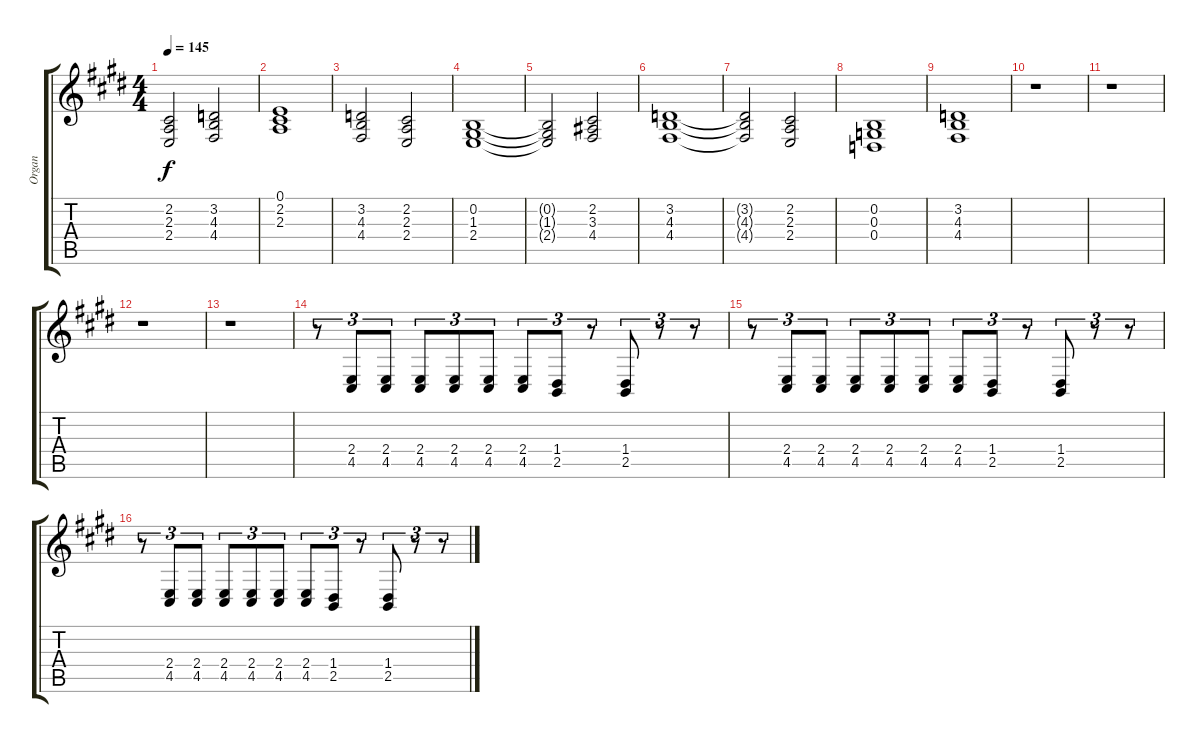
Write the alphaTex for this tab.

\track ("Organ" "Organ") {solo instrument reedorgan}
\staff {score tabs}
\tuning (E4 B3 G3 D3 A2 E2) {hide}
\ts (4 4)
\tempo 145
\clef g2
\ks e
(2.2{t} 2.3{t} 2.4{t}).2{dy f} (3.2 4.3 4.4).2 |
(0.1 2.2 2.3).1 |
(3.2 4.3 4.4).2 (2.2 2.3 2.4).2 |
(0.2 1.3 2.4).1 |
(0.2{t} 1.3{t} 2.4{t}).2 (2.2 3.3 4.4).2 |
(3.2 4.3 4.4).1 |
(3.2{t} 4.3{t} 4.4{t}).2 (2.2 2.3 2.4).2 |
(0.2 0.3 0.4).1 |
(3.2 4.3 4.4).1 |
r.1 |
r.1 |
r.1 |
r.1 |
r.8{tu (3 2)} (2.4 4.5).8{tu (3 2)} (2.4 4.5).8{tu (3 2)} (2.4 4.5).8{tu (3 2)} (2.4 4.5).8{tu (3 2)} (2.4 4.5).8{tu (3 2)} (2.4 4.5).8{tu (3 2)} (1.4 2.5).8{tu (3 2)} r.8{tu (3 2)} (1.4 2.5).8{tu (3 2)} r.8{tu (3 2)} r.8{tu (3 2)} |
r.8{tu (3 2)} (2.4 4.5).8{tu (3 2)} (2.4 4.5).8{tu (3 2)} (2.4 4.5).8{tu (3 2)} (2.4 4.5).8{tu (3 2)} (2.4 4.5).8{tu (3 2)} (2.4 4.5).8{tu (3 2)} (1.4 2.5).8{tu (3 2)} r.8{tu (3 2)} (1.4 2.5).8{tu (3 2)} r.8{tu (3 2)} r.8{tu (3 2)} |
r.8{tu (3 2)} (2.4 4.5).8{tu (3 2)} (2.4 4.5).8{tu (3 2)} (2.4 4.5).8{tu (3 2)} (2.4 4.5).8{tu (3 2)} (2.4 4.5).8{tu (3 2)} (2.4 4.5).8{tu (3 2)} (1.4 2.5).8{tu (3 2)} r.8{tu (3 2)} (1.4 2.5).8{tu (3 2)} r.8{tu (3 2)} r.8{tu (3 2)}
